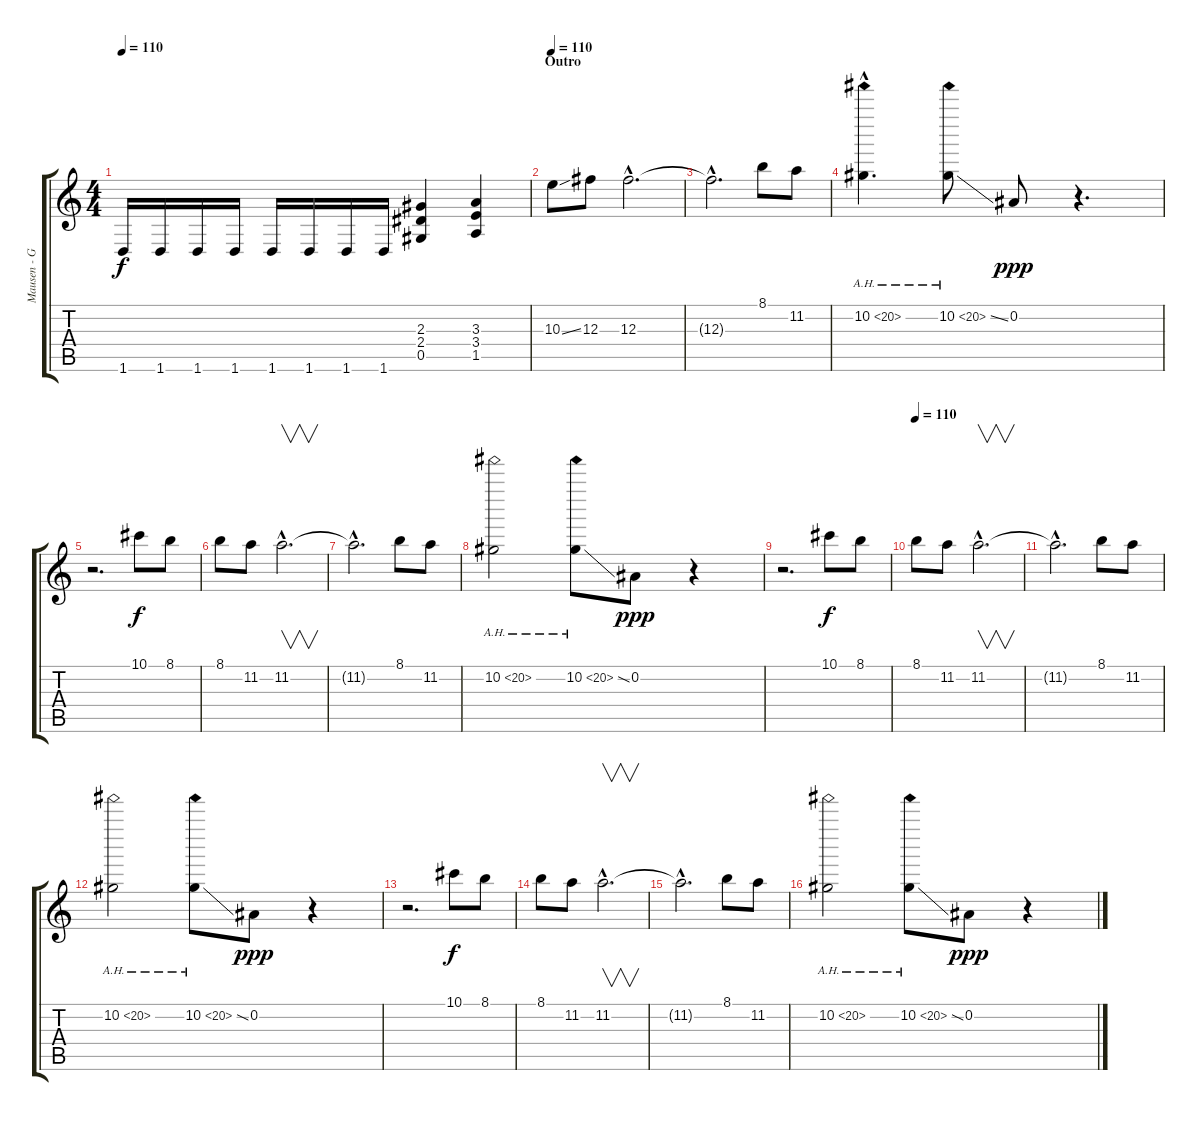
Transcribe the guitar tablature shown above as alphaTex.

\track ("Mausen - Guitar" "Mausen - G") {instrument overdrivenguitar}
\staff {score tabs}
\tuning (Eb4 Bb3 Gb3 Db3 Ab2 Db2) {hide}
\ts (4 4)
\tempo 110
\clef g2
\ks c
1.6.16{dy f} 1.6.16 1.6.16 1.6.16 1.6.16 1.6.16 1.6.16 1.6.16 (2.3 2.4 0.5).4 (3.3 3.4 1.5).4 |
\section ("" "Outro")
\tempo 110
10.3{ss}.8{volume 16 balance 12 instrument distortionguitar} 12.3.8 12.3{hac}.2{d} |
12.3{hac t}.2{d} 8.1.8 11.2.8 |
10.2{ah 10 hac}.4{d} 10.2{ah 10 ss}.8 0.2.8{dy ppp} r.4{d} |
r.2{d} 10.1.8{dy f} 8.1.8 |
8.1.8 11.2.8 11.2{hac}.2{v d} |
11.2{hac t}.2{d} 8.1.8 11.2.8 |
10.2{ah 10}.2 10.2{ah 10 ss}.8 0.2.8{dy ppp} r.4 |
r.2{d} 10.1.8{dy f} 8.1.8 |
\tempo 110
8.1.8 11.2.8 11.2{hac}.2{v d} |
11.2{hac t}.2{d} 8.1.8 11.2.8 |
10.2{ah 10}.2 10.2{ah 10 ss}.8 0.2.8{dy ppp} r.4 |
r.2{d} 10.1.8{dy f} 8.1.8 |
8.1.8 11.2.8 11.2{hac}.2{v d} |
11.2{hac t}.2{d} 8.1.8 11.2.8 |
10.2{ah 10}.2 10.2{ah 10 ss}.8 0.2.8{dy ppp} r.4
